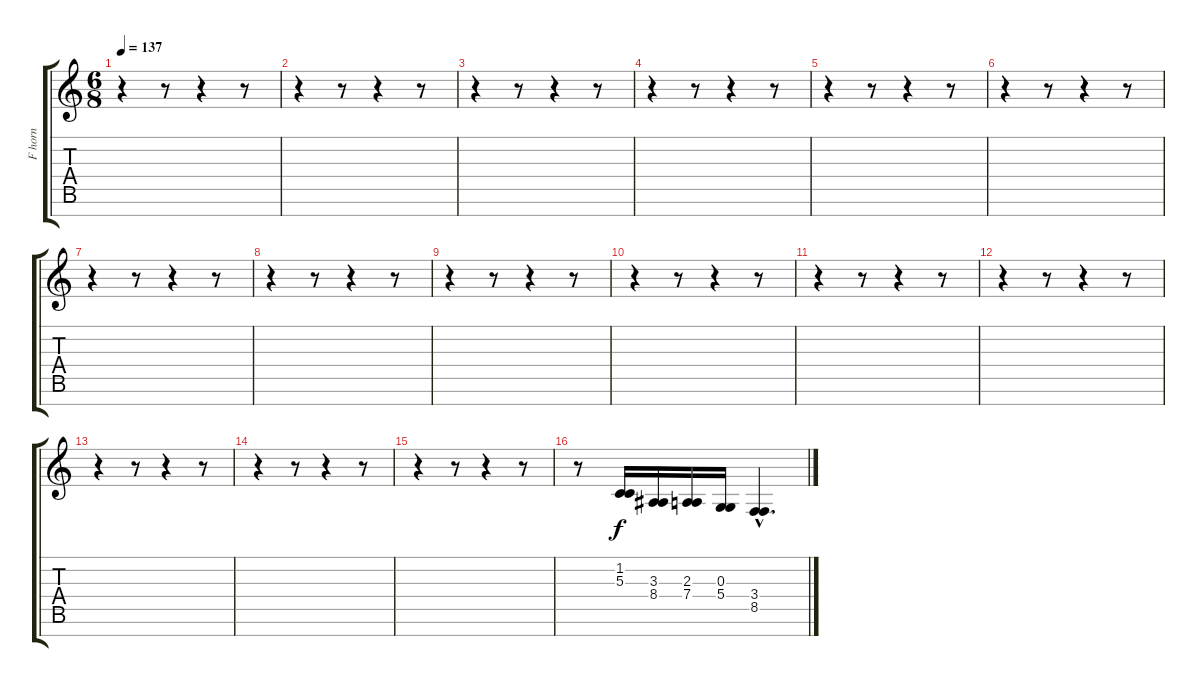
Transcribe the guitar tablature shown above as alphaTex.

\track ("F horn" "F horn") {instrument frenchhorn}
\staff {score tabs}
\tuning (E4 B3 G3 D3 A2 E2 B1) {hide}
\ts (6 8)
\tempo 137
\clef g2
\ks c
r.4{dy f instrument frenchhorn} r.8 r.4 r.8 |
r.4 r.8 r.4 r.8 |
r.4 r.8 r.4 r.8 |
r.4 r.8 r.4 r.8 |
r.4 r.8 r.4 r.8 |
r.4 r.8 r.4 r.8 |
r.4 r.8 r.4 r.8 |
r.4 r.8 r.4 r.8 |
r.4 r.8 r.4 r.8 |
r.4 r.8 r.4 r.8 |
r.4 r.8 r.4 r.8 |
r.4 r.8 r.4 r.8 |
r.4 r.8 r.4 r.8 |
r.4 r.8 r.4 r.8 |
r.4 r.8 r.4 r.8 |
r.8 (1.2 5.3).16 (3.3 8.4).16 (2.3 7.4).16 (0.3 5.4).16 (3.4{hac} 8.5{hac}).4{d}
